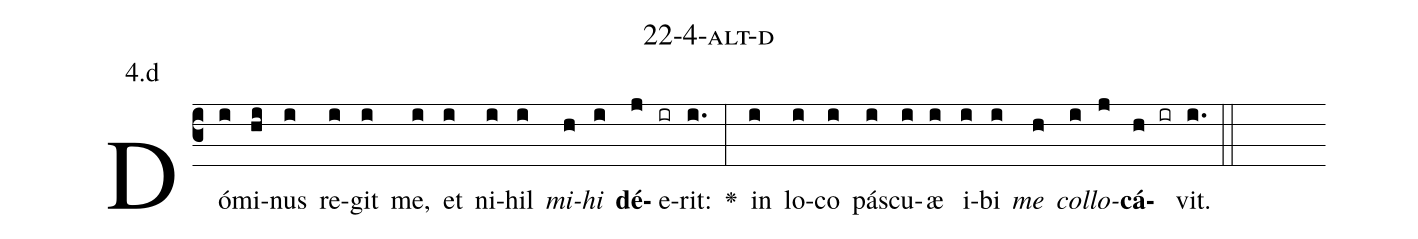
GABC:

name: 22-4-alt-d;
annotation: 4.d;
%%
(c3)Dó(i)mi(hi)nus(i) re(i)git(i) me,(i) et(i) ni(i)hil(i) <i>mi</i>(h)<i>hi</i>(i) <b>dé</b>(j)e(ir)rit:(i.) <v>\greheightstar</v>(:) in(i) lo(i)co(i) pás(i)cu(i)æ(i) i(i)bi(i) <i>me</i>(h) <i>col</i>(i)<i>lo</i>(j)<b>cá</b>(h ir)vit.(i.) (::)


%E(i) u(h) o(i) u(j) a(h) e.(i.) (::)
